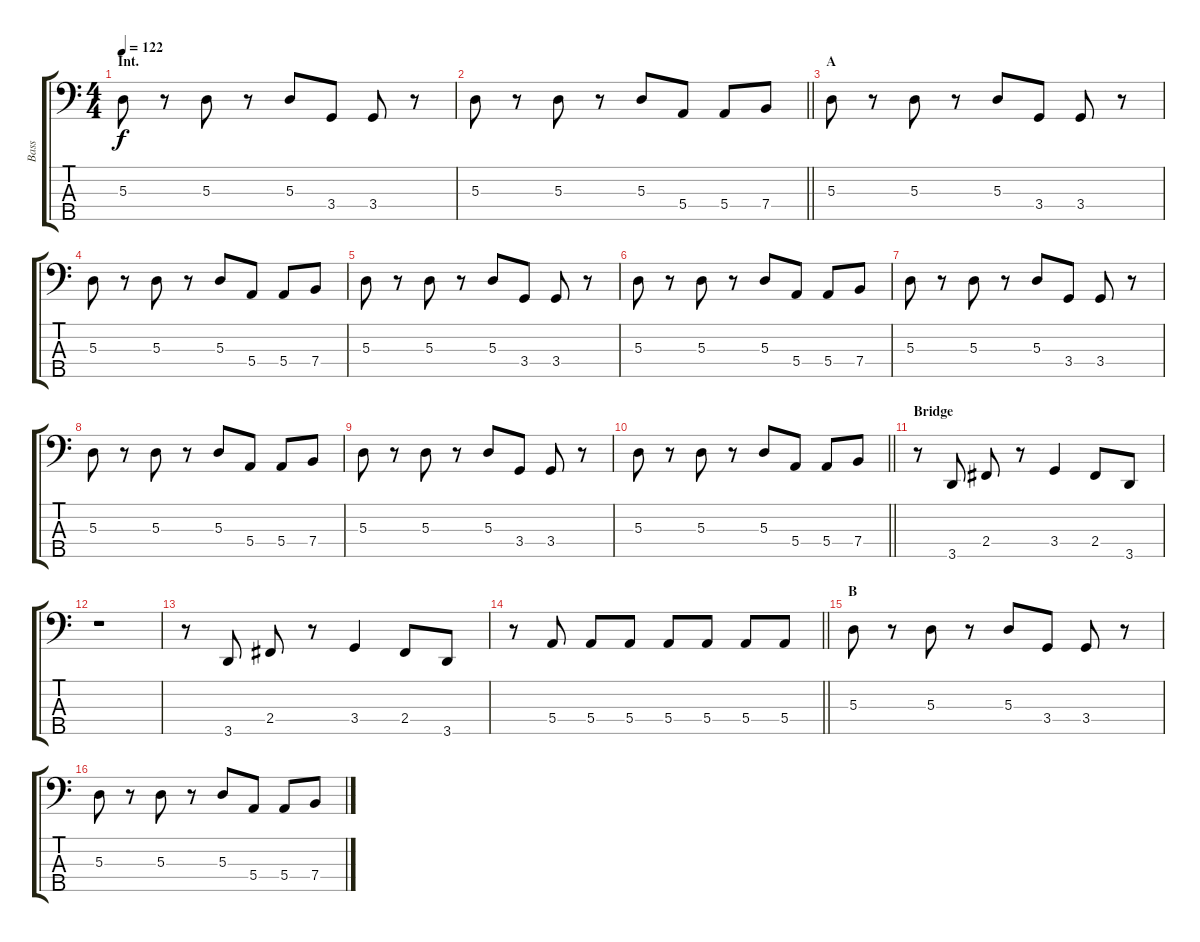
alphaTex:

\track ("Bass" "Bass") {instrument electricbassfinger}
\staff {score tabs}
\tuning (G2 D2 A1 E1 B0) {hide}
\ts (4 4)
\section ("" "Int.")
\tempo 122
\clef f4
\ks c
5.3.8{dy f} r.8 5.3.8 r.8 5.3.8 3.4.8 3.4.8 r.8 |
\barLineRight lightlight
5.3.8 r.8 5.3.8 r.8 5.3.8 5.4.8 5.4.8 7.4.8 |
\section ("" "A")
5.3.8 r.8 5.3.8 r.8 5.3.8 3.4.8 3.4.8 r.8 |
5.3.8 r.8 5.3.8 r.8 5.3.8 5.4.8 5.4.8 7.4.8 |
5.3.8 r.8 5.3.8 r.8 5.3.8 3.4.8 3.4.8 r.8 |
5.3.8 r.8 5.3.8 r.8 5.3.8 5.4.8 5.4.8 7.4.8 |
5.3.8 r.8 5.3.8 r.8 5.3.8 3.4.8 3.4.8 r.8 |
5.3.8 r.8 5.3.8 r.8 5.3.8 5.4.8 5.4.8 7.4.8 |
5.3.8 r.8 5.3.8 r.8 5.3.8 3.4.8 3.4.8 r.8 |
\barLineRight lightlight
5.3.8 r.8 5.3.8 r.8 5.3.8 5.4.8 5.4.8 7.4.8 |
\section ("" "Bridge")
r.8 3.5.8 2.4.8 r.8 3.4.4 2.4.8 3.5.8 |
r.1 |
r.8 3.5.8 2.4.8 r.8 3.4.4 2.4.8 3.5.8 |
\barLineRight lightlight
r.8 5.4.8 5.4.8 5.4.8 5.4.8 5.4.8 5.4.8 5.4.8 |
\section ("" "B")
5.3.8 r.8 5.3.8 r.8 5.3.8 3.4.8 3.4.8 r.8 |
5.3.8 r.8 5.3.8 r.8 5.3.8 5.4.8 5.4.8 7.4.8
